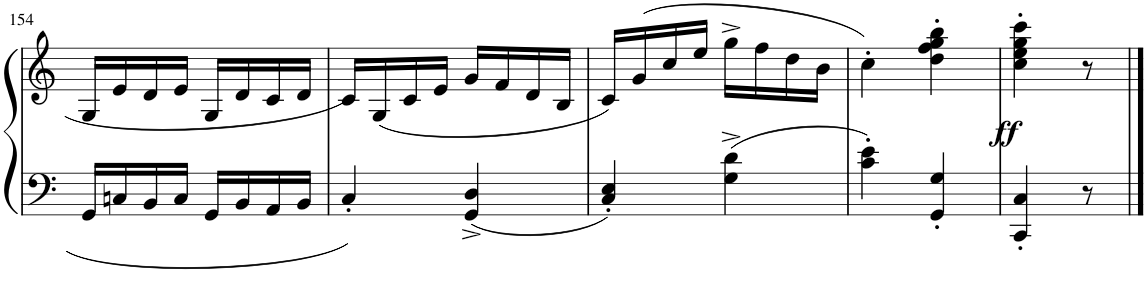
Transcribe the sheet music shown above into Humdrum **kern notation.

**kern	**kern	**dynam
*part1	*part1	*part1
*staff2	*staff1	*staff1/2
*I"Piano	*	*
*I'Pno	*	*
!!LO:PB:g=z
*clefF4	*clefG2	*
*k[]	*k[]	*
*M2/4	*M2/4	*
=154	=154	=154
16GG/LL	16G/LL	.
16Cn/	16e/	.
16BB/	16d/	.
16C/JJ	16e/JJ	.
16GG/LL	16G/LL	.
16BB/	16d/	.
16AA/	16c/	.
16BB/JJ	16d/JJ	.
=155	=155	=155
4C'/	16c/LL	.
.	(16G/	.
.	16c/	.
.	16e/JJ	.
4GG/^ 4D/^	16g/LL	.
.	16f/	.
.	16d/	.
.	16B/JJ	.
=156	=156	=156
4C/' 4E/'	16c/LL)	.
.	(16g/	.
.	16cc/	.
.	16ee/JJ	.
4G\^ 4d\^	16gg^\LL	.
.	16ff\	.
.	16dd\	.
.	16b\JJ	.
=157	=157	=157
4c\' 4e\'	4cc'\)	.
!	!	!LO:DY:b
4GG/' 4G/'	4dd\' 4ff\' 4gg\' 4bb\'	ff
=158	=158	=158
4CC/' 4C/'	4cc\' 4ee\' 4gg\' 4ccc\'	.
8r	8r	.
==	==	==
*-	*-	*-
